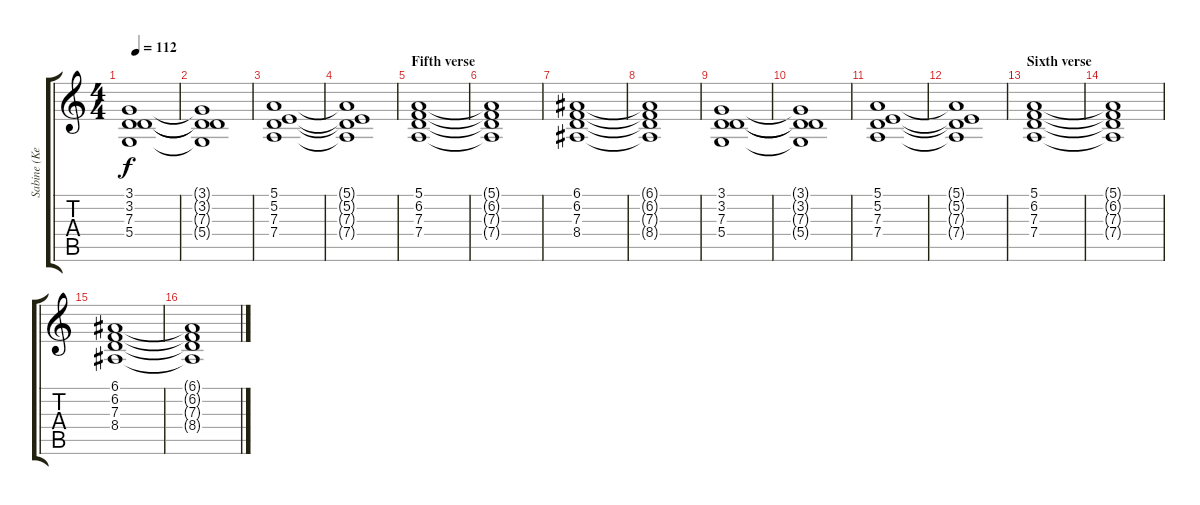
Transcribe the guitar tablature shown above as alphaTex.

\track ("Sabine (KeybMid)" "Sabine (Ke") {instrument stringensemble1}
\staff {score tabs}
\tuning (E4 B3 G3 D3 A2 E2) {hide}
\ts (4 4)
\tempo 112
\clef g2
\ks c
(3.1 3.2 7.3 5.4).1{dy f} |
(3.1{t} 3.2{t} 7.3{t} 5.4{t}).1 |
(5.1 5.2 7.3 7.4).1 |
(5.1{t} 5.2{t} 7.3{t} 7.4{t}).1 |
\section ("" "Fifth verse")
(5.1 6.2 7.3 7.4).1 |
(5.1{t} 6.2{t} 7.3{t} 7.4{t}).1 |
(6.1 6.2 7.3 8.4).1 |
(6.1{t} 6.2{t} 7.3{t} 8.4{t}).1 |
(3.1 3.2 7.3 5.4).1 |
(3.1{t} 3.2{t} 7.3{t} 5.4{t}).1 |
(5.1 5.2 7.3 7.4).1 |
(5.1{t} 5.2{t} 7.3{t} 7.4{t}).1 |
\section ("" "Sixth verse")
(5.1 6.2 7.3 7.4).1 |
(5.1{t} 6.2{t} 7.3{t} 7.4{t}).1 |
(6.1 6.2 7.3 8.4).1 |
(6.1{t} 6.2{t} 7.3{t} 8.4{t}).1
